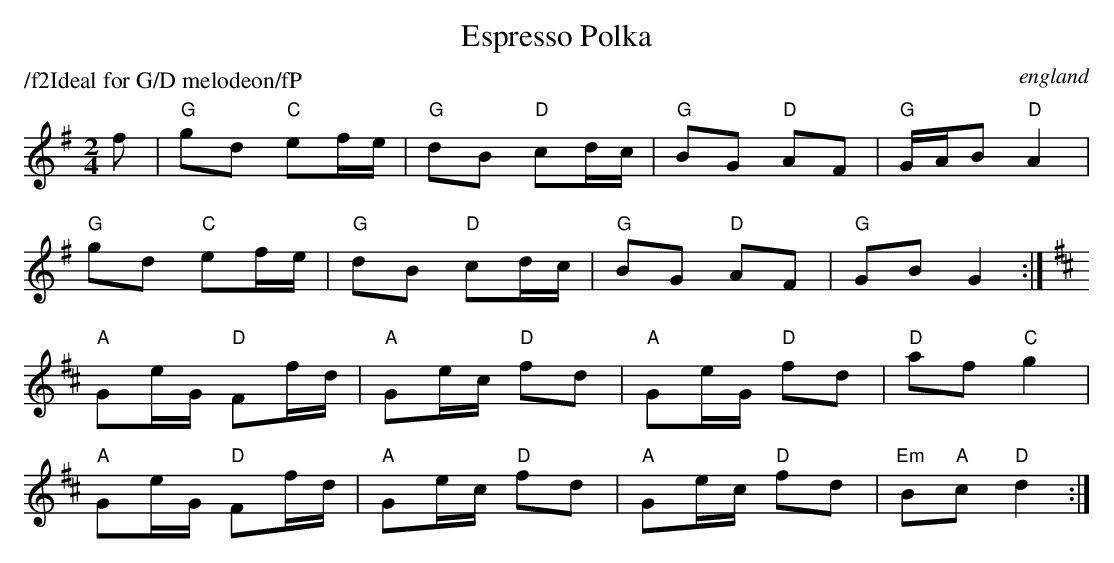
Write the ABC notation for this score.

X:1
T:Espresso Polka
O:england
P:/f2Ideal for G/D melodeon/fP
M:2/4
L:1/4
K:G
f/2|"G"g/2d/2 "C"e/2f/4e/4|"G"d/2B/2 "D"c/2d/4c/4|"G"B/2G/2 "D"A/2F/2|\
"G"G/4A/4B/2 "D"A|
"G"g/2d/2 "C"e/2f/4e/4|"G"d/2B/2 "D"c/2d/4c/4|"G"B/2G/2 "D"A/2F/2|"G"G/2B/2 G\
:|
K:D
"A"G/2e/4G/4 "D"F/2f/4d/4|"A"G/2e/4c/4 "D"f/2d/2|"A"G/2e/4G/4 "D"f/2d/2|\
"D"a/2f/2 "C"g|
K:D
"A"G/2e/4G/4 "D"F/2f/4d/4|"A"G/2e/4c/4 "D"f/2d/2|"A"G/2e/4c/4 "D"f/2d/2|\
"Em"B/2"A"c/2 "D"d:|
